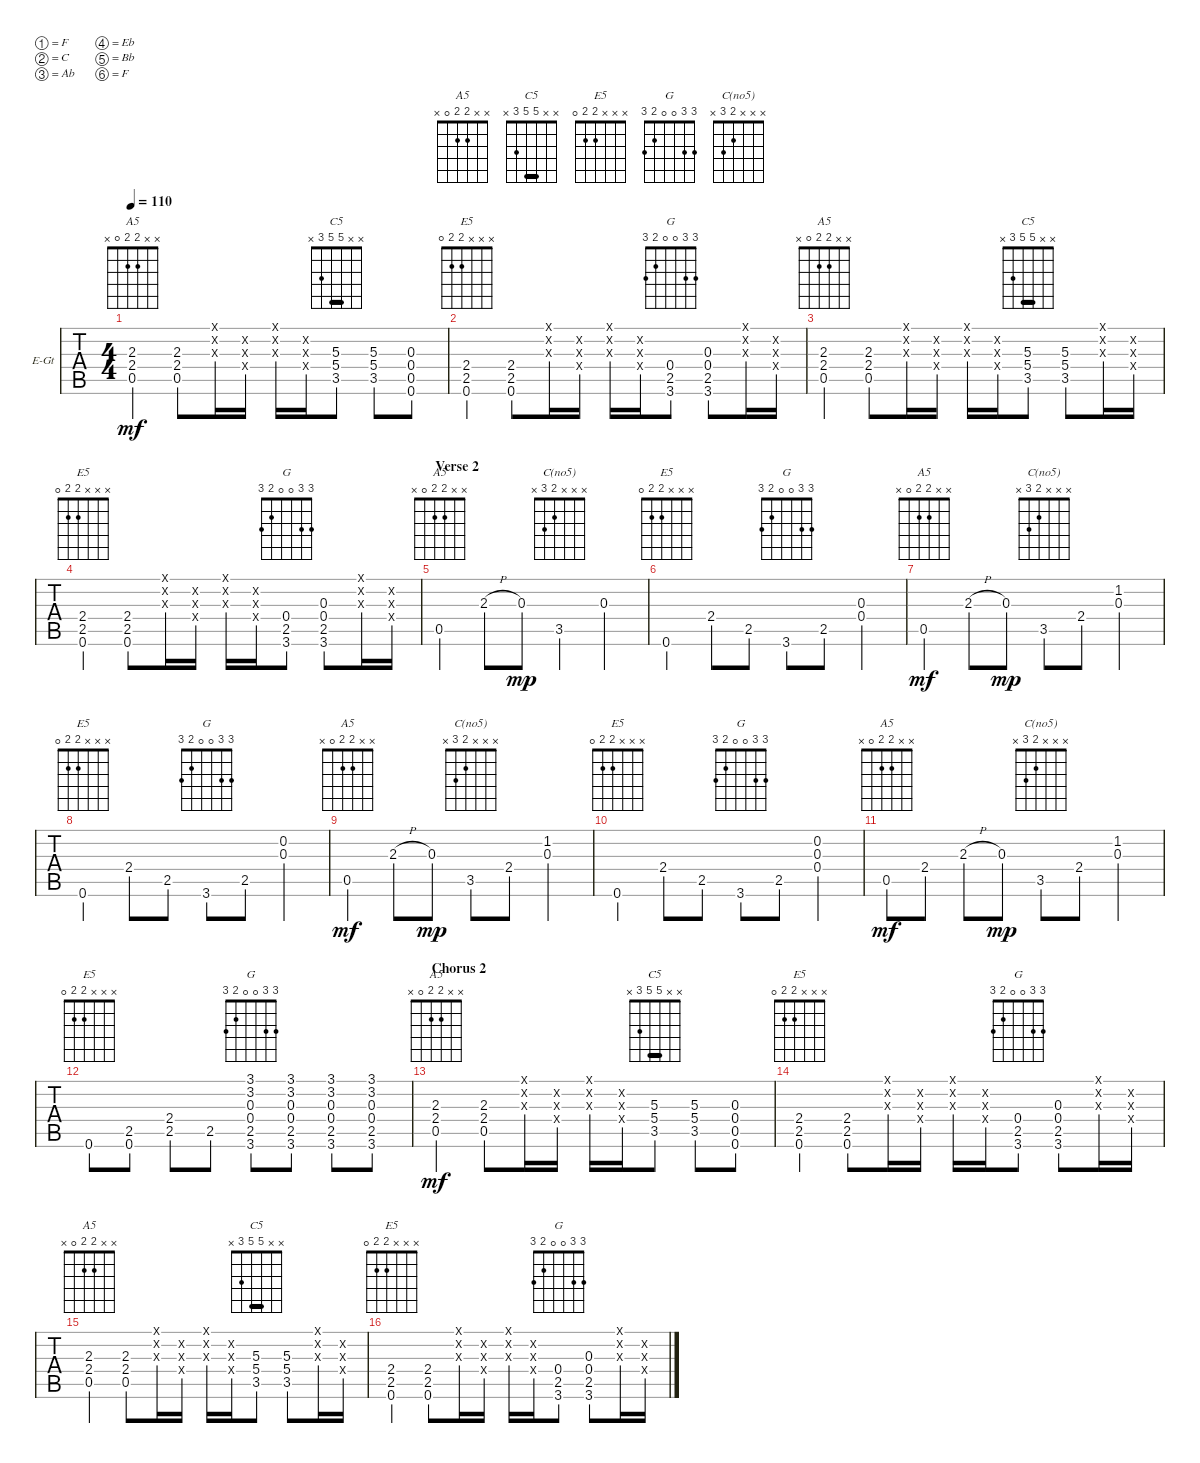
\defaultSystemsLayout 4
\bracketExtendMode groupsimilarinstruments
\firstSystemTrackNameOrientation horizontal
\otherSystemsTrackNameOrientation horizontal
\chordDiagramsInScore
\track ("Guitar" "E-Gt") {instrument overdrivenguitar}
\staff {tabs}
\tuning (F4 C4 Ab3 Eb3 Bb2 F2)
\chord ("A5" x x 2 2 0 x) {showfingering false}
\chord ("C5" x x 5 5 3 x) {showfingering false barre 5}
\chord ("E5" x x x 2 2 0) {showfingering false barre 2}
\chord ("G" 3 3 0 0 2 3) {showfingering false}
\chord ("C(no5)" x x x 2 3 x) {showfingering false}
\chord ("E5" x x x 2 2 0) {showfingering false}
\ts (4 4)
\tempo 110
\clef g2
\ks c
(0.5 2.4 2.3).4{ch "A5" dy mf} (0.5 2.4 2.3).8 (0.1{x} 0.2{x} 0.3{x}).16 (0.2{x} 0.3{x} 0.4{x}).16 (0.1{x} 0.2{x} 0.3{x}).16 (0.2{x} 0.3{x} 0.4{x}).16 (3.5 5.4 5.3).8{ch "C5"} (3.5 5.4 5.3).8 (0.4 0.3 0.6 0.5).8 |
(0.6 2.5 2.4).4{ch "E5"} (0.6 2.5 2.4).8 (0.1{x} 0.2{x} 0.3{x}).16 (0.2{x} 0.3{x} 0.4{x}).16 (0.1{x} 0.2{x} 0.3{x}).16 (0.2{x} 0.3{x} 0.4{x}).16 (3.6 2.5 0.4).8{ch "G"} (3.6 2.5 0.3 0.4).8 (0.1{x} 0.2{x} 0.3{x}).16 (0.2{x} 0.3{x} 0.4{x}).16 |
(0.5 2.4 2.3).4{ch "A5"} (0.5 2.4 2.3).8 (0.1{x} 0.2{x} 0.3{x}).16 (0.2{x} 0.3{x} 0.4{x}).16 (0.1{x} 0.2{x} 0.3{x}).16 (0.2{x} 0.3{x} 0.4{x}).16 (3.5 5.4 5.3).8{ch "C5"} (3.5 5.4 5.3).8 (0.1{x} 0.2{x} 0.3{x}).16 (0.2{x} 0.3{x} 0.4{x}).16 |
(0.6 2.5 2.4).4{ch "E5"} (0.6 2.5 2.4).8 (0.1{x} 0.2{x} 0.3{x}).16 (0.2{x} 0.3{x} 0.4{x}).16 (0.1{x} 0.2{x} 0.3{x}).16 (0.2{x} 0.3{x} 0.4{x}).16 (3.6 2.5 0.4).8{ch "G"} (3.6 2.5 0.3 0.4).8 (0.1{x} 0.2{x} 0.3{x}).16 (0.2{x} 0.3{x} 0.4{x}).16 |
\section ("" "Verse 2")
0.5.4{ch "A5"} 2.3{h}.8 0.3.8{dy mp} 3.5.4{ch "C(no5)"} 0.3.4 |
0.6.4{ch "E5"} 2.4.8 2.5.8 3.6.8{ch "G"} 2.5.8 (0.4 0.3).4 |
0.5.4{ch "A5" dy mf} 2.3{h}.8 0.3.8{dy mp} 3.5.8{ch "C(no5)"} 2.4.8 (0.3 1.2).4 |
0.6.4{ch "E5"} 2.4.8 2.5.8 3.6.8{ch "G"} 2.5.8 (0.3 0.2).4 |
0.5.4{ch "A5" dy mf} 2.3{h}.8 0.3.8{dy mp} 3.5.8{ch "C(no5)"} 2.4.8 (0.3 1.2).4 |
0.6.4{ch "E5"} 2.4.8 2.5.8 3.6.8{ch "G"} 2.5.8 (0.4 0.3 0.2).4 |
0.5.8{ch "A5" dy mf} 2.4.8 2.3{h}.8 0.3.8{dy mp} 3.5.8{ch "C(no5)"} 2.4.8 (0.3 1.2).4 |
0.6.8{ch "E5"} (0.6 2.5).8 (2.4 2.5).8 2.5.8 (3.6 2.5 0.4 0.3 3.2 3.1).8{ch "G"} (3.6 2.5 0.4 0.3 3.2 3.1).8 (3.6 2.5 0.4 0.3 3.2 3.1).8 (3.6 2.5 0.4 0.3 3.2 3.1).8 |
\section ("" "Chorus 2")
(0.5 2.4 2.3).4{ch "A5" dy mf} (0.5 2.4 2.3).8 (0.1{x} 0.2{x} 0.3{x}).16 (0.2{x} 0.3{x} 0.4{x}).16 (0.1{x} 0.2{x} 0.3{x}).16 (0.2{x} 0.3{x} 0.4{x}).16 (3.5 5.4 5.3).8{ch "C5"} (3.5 5.4 5.3).8 (0.4 0.3 0.6 0.5).8 |
(0.6 2.5 2.4).4{ch "E5"} (0.6 2.5 2.4).8 (0.1{x} 0.2{x} 0.3{x}).16 (0.2{x} 0.3{x} 0.4{x}).16 (0.1{x} 0.2{x} 0.3{x}).16 (0.2{x} 0.3{x} 0.4{x}).16 (3.6 2.5 0.4).8{ch "G"} (3.6 2.5 0.3 0.4).8 (0.1{x} 0.2{x} 0.3{x}).16 (0.2{x} 0.3{x} 0.4{x}).16 |
(0.5 2.4 2.3).4{ch "A5"} (0.5 2.4 2.3).8 (0.1{x} 0.2{x} 0.3{x}).16 (0.2{x} 0.3{x} 0.4{x}).16 (0.1{x} 0.2{x} 0.3{x}).16 (0.2{x} 0.3{x} 0.4{x}).16 (3.5 5.4 5.3).8{ch "C5"} (3.5 5.4 5.3).8 (0.1{x} 0.2{x} 0.3{x}).16 (0.2{x} 0.3{x} 0.4{x}).16 |
(0.6 2.5 2.4).4{ch "E5"} (0.6 2.5 2.4).8 (0.1{x} 0.2{x} 0.3{x}).16 (0.2{x} 0.3{x} 0.4{x}).16 (0.1{x} 0.2{x} 0.3{x}).16 (0.2{x} 0.3{x} 0.4{x}).16 (3.6 2.5 0.4).8{ch "G"} (3.6 2.5 0.3 0.4).8 (0.1{x} 0.2{x} 0.3{x}).16 (0.2{x} 0.3{x} 0.4{x}).16
